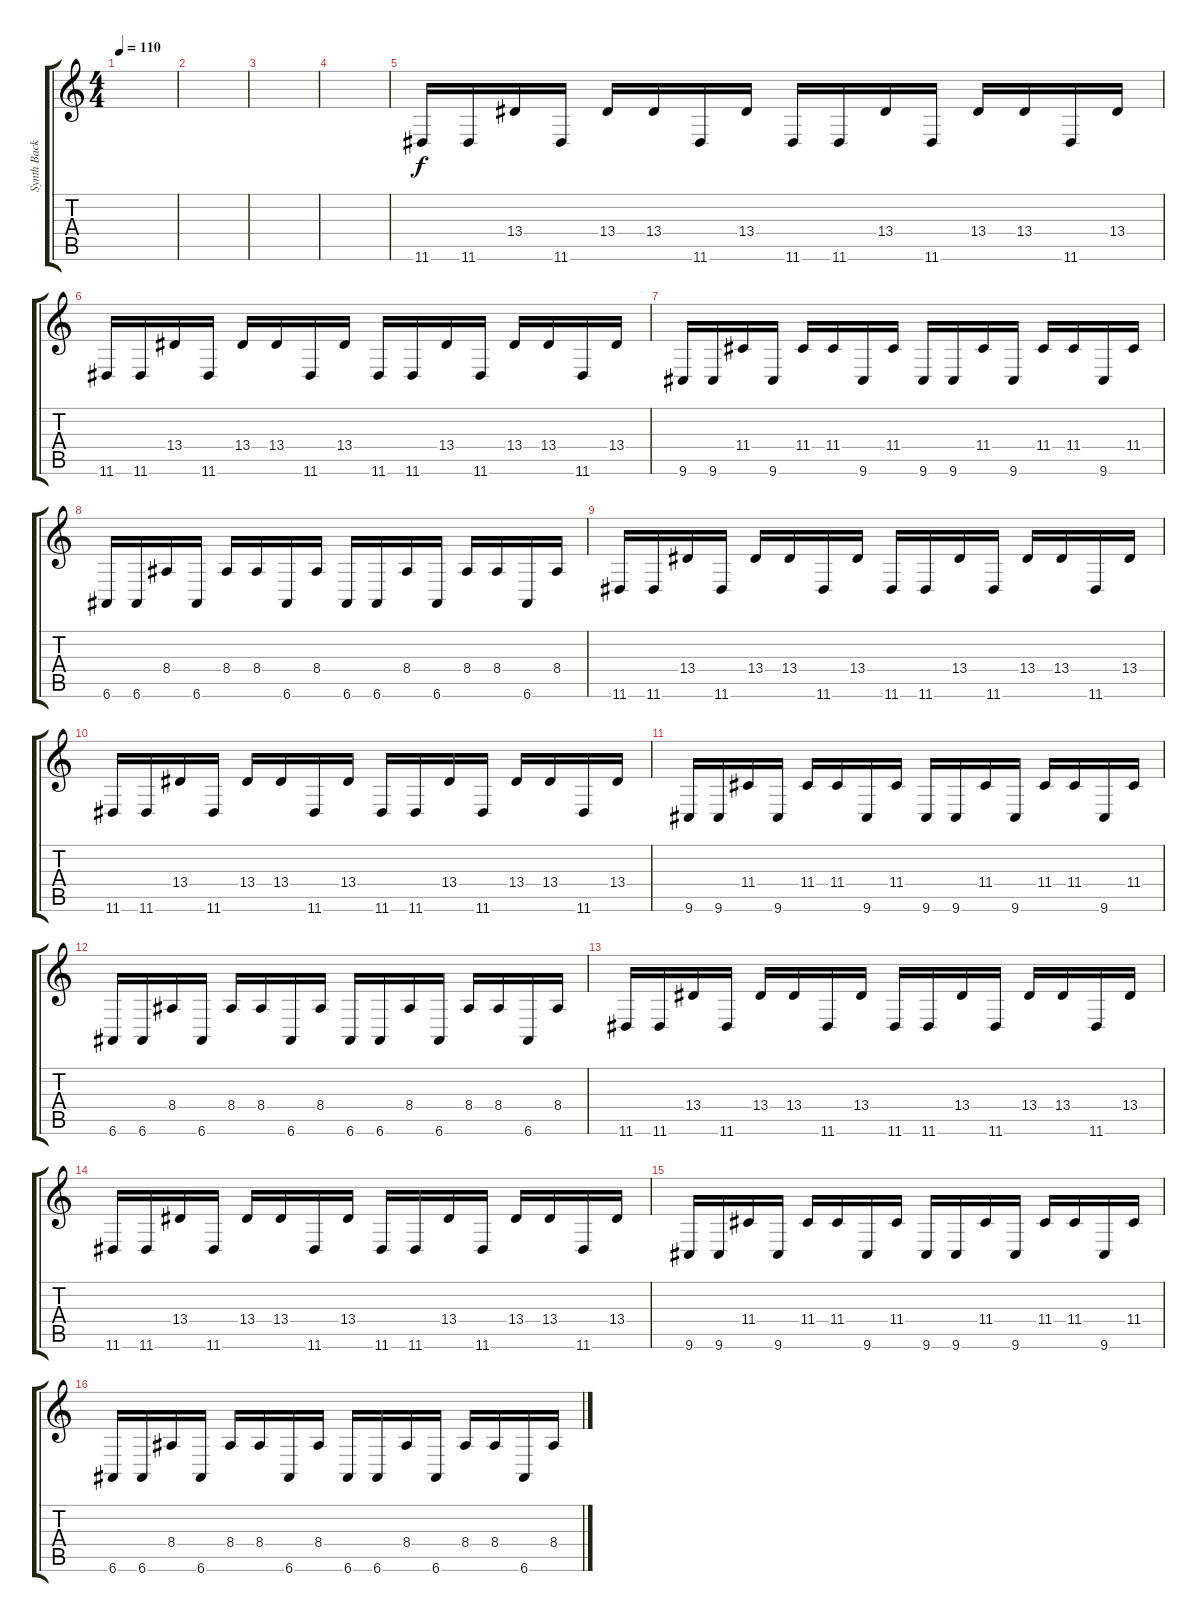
\track ("Synth Backing" "Synth Back") {instrument honkytonkpiano}
\staff {score tabs}
\tuning (E4 B3 G3 D3 A2 E2) {hide}
\ts (4 4)
\tempo 110
\clef g2
\ks c
|
|
|
|
11.6.16 11.6.16 13.4.16 11.6.16 13.4.16 13.4.16 11.6.16 13.4.16 11.6.16 11.6.16 13.4.16 11.6.16 13.4.16 13.4.16 11.6.16 13.4.16 |
11.6.16 11.6.16 13.4.16 11.6.16 13.4.16 13.4.16 11.6.16 13.4.16 11.6.16 11.6.16 13.4.16 11.6.16 13.4.16 13.4.16 11.6.16 13.4.16 |
9.6.16 9.6.16 11.4.16 9.6.16 11.4.16 11.4.16 9.6.16 11.4.16 9.6.16 9.6.16 11.4.16 9.6.16 11.4.16 11.4.16 9.6.16 11.4.16 |
6.6.16 6.6.16 8.4.16 6.6.16 8.4.16 8.4.16 6.6.16 8.4.16 6.6.16 6.6.16 8.4.16 6.6.16 8.4.16 8.4.16 6.6.16 8.4.16 |
11.6.16 11.6.16 13.4.16 11.6.16 13.4.16 13.4.16 11.6.16 13.4.16 11.6.16 11.6.16 13.4.16 11.6.16 13.4.16 13.4.16 11.6.16 13.4.16 |
11.6.16 11.6.16 13.4.16 11.6.16 13.4.16 13.4.16 11.6.16 13.4.16 11.6.16 11.6.16 13.4.16 11.6.16 13.4.16 13.4.16 11.6.16 13.4.16 |
9.6.16 9.6.16 11.4.16 9.6.16 11.4.16 11.4.16 9.6.16 11.4.16 9.6.16 9.6.16 11.4.16 9.6.16 11.4.16 11.4.16 9.6.16 11.4.16 |
6.6.16 6.6.16 8.4.16 6.6.16 8.4.16 8.4.16 6.6.16 8.4.16 6.6.16 6.6.16 8.4.16 6.6.16 8.4.16 8.4.16 6.6.16 8.4.16 |
11.6.16 11.6.16 13.4.16 11.6.16 13.4.16 13.4.16 11.6.16 13.4.16 11.6.16 11.6.16 13.4.16 11.6.16 13.4.16 13.4.16 11.6.16 13.4.16 |
11.6.16 11.6.16 13.4.16 11.6.16 13.4.16 13.4.16 11.6.16 13.4.16 11.6.16 11.6.16 13.4.16 11.6.16 13.4.16 13.4.16 11.6.16 13.4.16 |
9.6.16 9.6.16 11.4.16 9.6.16 11.4.16 11.4.16 9.6.16 11.4.16 9.6.16 9.6.16 11.4.16 9.6.16 11.4.16 11.4.16 9.6.16 11.4.16 |
6.6.16 6.6.16 8.4.16 6.6.16 8.4.16 8.4.16 6.6.16 8.4.16 6.6.16 6.6.16 8.4.16 6.6.16 8.4.16 8.4.16 6.6.16 8.4.16
